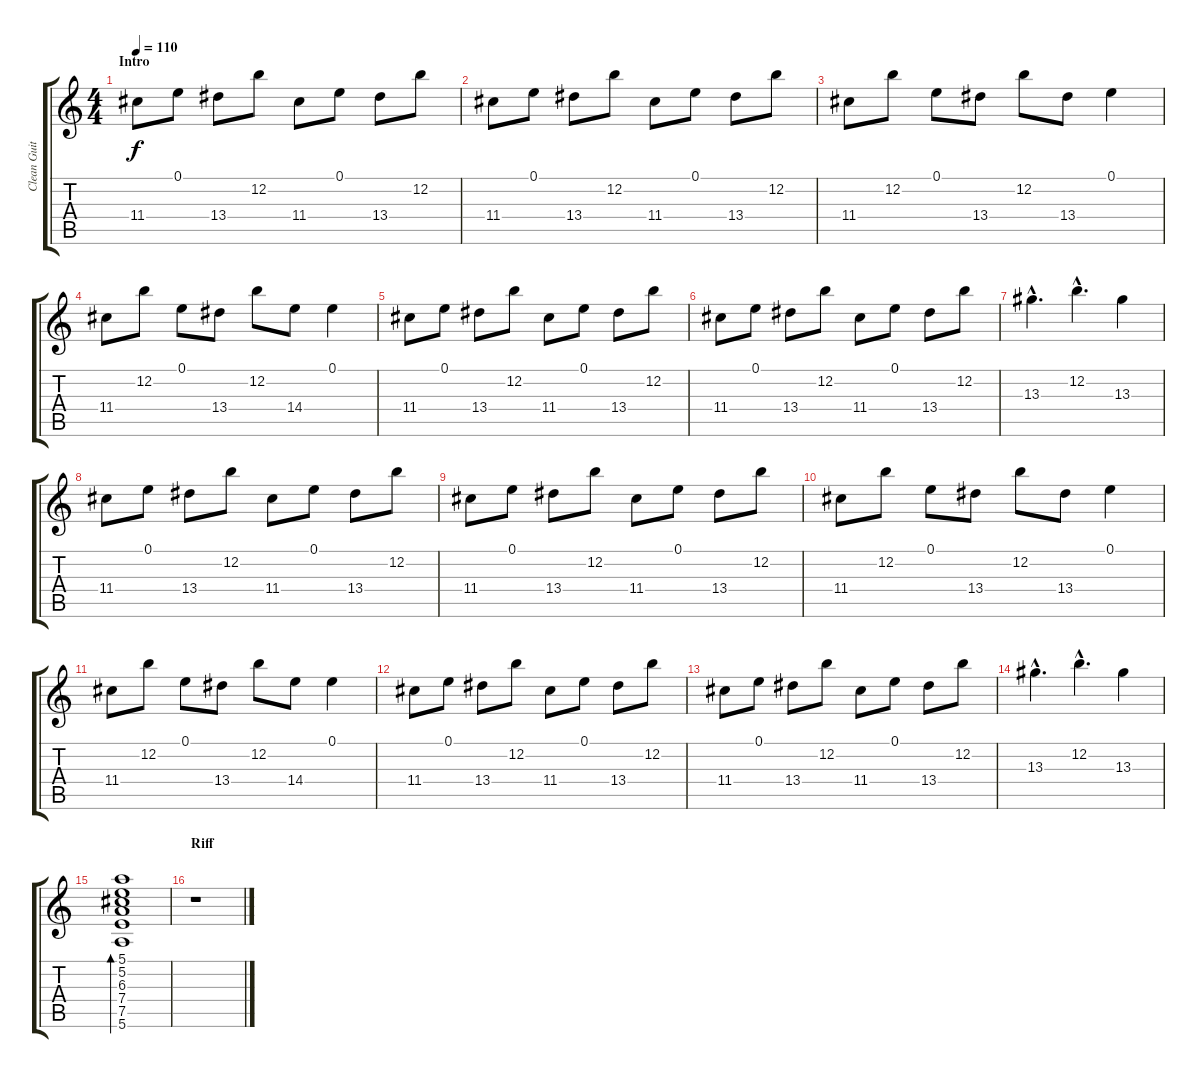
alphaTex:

\track ("Clean Guitar" "Clean Guit") {instrument electricguitarclean}
\staff {score tabs}
\tuning (E4 B3 G3 D3 A2 E2) {hide}
\ts (4 4)
\section ("" "Intro")
\tempo 110
\clef g2
\ks c
11.4.8{dy f instrument acousticguitarsteel} 0.1.8 13.4.8 12.2.8 11.4.8 0.1.8 13.4.8 12.2.8 |
11.4.8 0.1.8 13.4.8 12.2.8 11.4.8 0.1.8 13.4.8 12.2.8 |
11.4.8 12.2.8 0.1.8 13.4.8 12.2.8 13.4.8 0.1.4 |
11.4.8 12.2.8 0.1.8 13.4.8 12.2.8 14.4.8 0.1.4 |
11.4.8 0.1.8 13.4.8 12.2.8 11.4.8 0.1.8 13.4.8 12.2.8 |
11.4.8 0.1.8 13.4.8 12.2.8 11.4.8 0.1.8 13.4.8 12.2.8 |
13.3{hac}.4{d} 12.2{hac}.4{d} 13.3.4 |
11.4.8 0.1.8 13.4.8 12.2.8 11.4.8 0.1.8 13.4.8 12.2.8 |
11.4.8 0.1.8 13.4.8 12.2.8 11.4.8 0.1.8 13.4.8 12.2.8 |
11.4.8 12.2.8 0.1.8 13.4.8 12.2.8 13.4.8 0.1.4 |
11.4.8 12.2.8 0.1.8 13.4.8 12.2.8 14.4.8 0.1.4 |
11.4.8 0.1.8 13.4.8 12.2.8 11.4.8 0.1.8 13.4.8 12.2.8 |
11.4.8 0.1.8 13.4.8 12.2.8 11.4.8 0.1.8 13.4.8 12.2.8 |
13.3{hac}.4{d} 12.2{hac}.4{d} 13.3.4 |
(5.1 5.2 6.3 7.4 7.5 5.6).1{bd 240} |
\section ("" "Riff")
r.1{instrument electricguitarclean}
